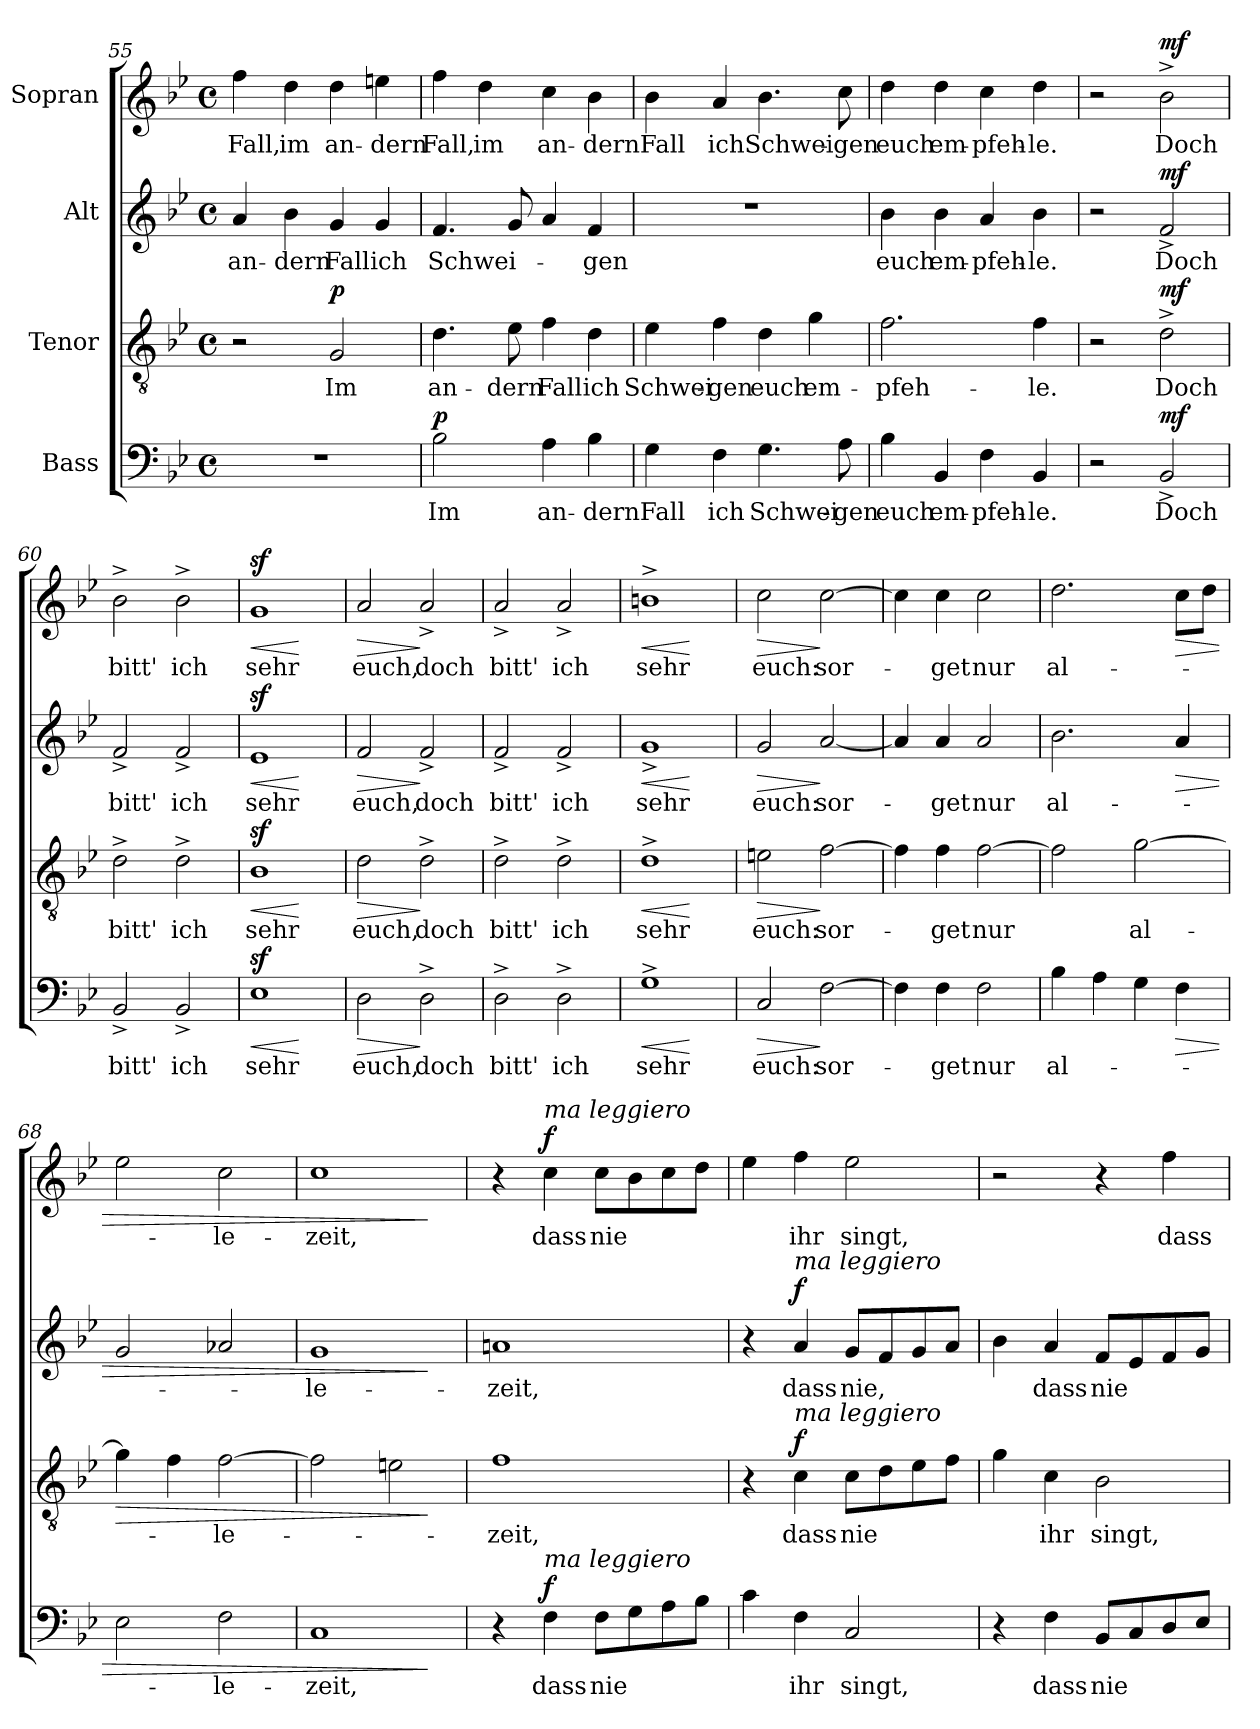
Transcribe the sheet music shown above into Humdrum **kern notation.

**kern	**text	**dynam	**kern	**text	**dynam	**kern	**text	**dynam	**kern	**text	**dynam
*part4	*part4	*part4	*part3	*part3	*part3	*part2	*part2	*part2	*part1	*part1	*part1
*staff4	*staff4	*staff4	*staff3	*staff3	*staff3	*staff2	*staff2	*staff2	*staff1	*staff1	*staff1
*I"Bass	*	*	*I"Tenor	*	*	*I"Alt	*	*	*I"Sopran	*	*
*clefF4	*	*	*clefGv2	*	*	*clefG2	*	*	*clefG2	*	*
*k[b-e-]	*	*	*k[b-e-]	*	*	*k[b-e-]	*	*	*k[b-e-]	*	*
*B-:	*	*	*B-:	*	*	*B-:	*	*	*B-:	*	*
*M4/4	*	*	*M4/4	*	*	*M4/4	*	*	*M4/4	*	*
*met(c)	*	*	*met(c)	*	*	*met(c)	*	*	*met(c)	*	*
=55	=55	=55	=55	=55	=55	=55	=55	=55	=55	=55	=55
1r	.	.	2r	.	.	4a/	an-	.	4ff\	Fall,	.
.	.	.	.	.	.	4b-\	-dern	.	4dd\	im	.
!	!	!	!	!	!LO:DY:a	!	!	!	!	!	!
.	.	.	2G/	Im	p	4g/	Fall	.	4dd\	an-	.
.	.	.	.	.	.	4g/	ich	.	4een\	-dern	.
=56	=56	=56	=56	=56	=56	=56	=56	=56	=56	=56	=56
!	!	!LO:DY:a	!	!	!	!	!	!	!	!	!
2B-\	Im	p	4.d\	an-	.	4.f/	Schwei-	.	4ff\	Fall,	.
.	.	.	.	.	.	.	.	.	4dd\	im	.
.	.	.	8e-\	-dern	.	8g/	.	.	.	.	.
4A\	an-	.	4f\	Fall	.	4a/	.	.	4cc\	an-	.
4B-\	-dern	.	4d\	ich	.	4f/	-gen	.	4b-\	-dern	.
=57	=57	=57	=57	=57	=57	=57	=57	=57	=57	=57	=57
4G\	Fall	.	4e-\	Schwei-	.	1r	.	.	4b-\	Fall	.
4F\	ich	.	4f\	-gen	.	.	.	.	4a/	ich	.
4.G\	Schwei-	.	4d\	euch	.	.	.	.	4.b-\	Schwei-	.
.	.	.	4g\	em-	.	.	.	.	.	.	.
8A\	-gen	.	.	.	.	.	.	.	8cc\	-gen	.
=58	=58	=58	=58	=58	=58	=58	=58	=58	=58	=58	=58
4B-\	euch	.	2.f\	-pfeh-	.	4b-\	euch	.	4dd\	euch	.
4BB-/	em-	.	.	.	.	4b-\	em-	.	4dd\	em-	.
4F\	-pfeh-	.	.	.	.	4a/	-pfeh-	.	4cc\	-pfeh-	.
4BB-/	-le.	.	4f\	-le.	.	4b-\	-le.	.	4dd\	-le.	.
!!LO:LB:g=z
=59	=59	=59	=59	=59	=59	=59	=59	=59	=59	=59	=59
2r	.	.	2r	.	.	2r	.	.	2r	.	.
!	!	!LO:DY:a	!	!	!LO:DY:a	!	!	!LO:DY:a	!	!	!LO:DY:a
2BB-^/	Doch	mf	2d^\	Doch	mf	2f^/	Doch	mf	2b-^\	Doch	mf
=60	=60	=60	=60	=60	=60	=60	=60	=60	=60	=60	=60
2BB-^/	bitt'	.	2d^\	bitt'	.	2f^/	bitt'	.	2b-^\	bitt'	.
2BB-^/	ich	.	2d^\	ich	.	2f^/	ich	.	2b-^\	ich	.
=61	=61	=61	=61	=61	=61	=61	=61	=61	=61	=61	=61
!	!	!LO:HP:b	!	!	!LO:HP:b	!	!	!LO:HP:b	!	!	!LO:HP:b
1E-z>	sehr	<	1B-z>	sehr	<	1e-z>	sehr	<	1gz>	sehr	<
.	.	[	.	.	[	.	.	[	.	.	[
=62	=62	=62	=62	=62	=62	=62	=62	=62	=62	=62	=62
!	!	!LO:HP:b	!	!	!LO:HP:b	!	!	!LO:HP:b	!	!	!LO:HP:b
2D\	euch,	>	2d\	euch,	>	2f/	euch,	>	2a/	euch,	>
2D^\	doch	]	2d^\	doch	]	2f^/	doch	]	2a^/	doch	]
=63	=63	=63	=63	=63	=63	=63	=63	=63	=63	=63	=63
2D^\	bitt'	.	2d^\	bitt'	.	2f^/	bitt'	.	2a^/	bitt'	.
2D^\	ich	.	2d^\	ich	.	2f^/	ich	.	2a^/	ich	.
=64	=64	=64	=64	=64	=64	=64	=64	=64	=64	=64	=64
!	!	!LO:HP:b	!	!	!LO:HP:b	!	!	!LO:HP:b	!	!	!LO:HP:b
1G^	sehr	<	1d^	sehr	<	1g^	sehr	<	1bn^	sehr	<
.	.	[	.	.	[	.	.	[	.	.	[
=65	=65	=65	=65	=65	=65	=65	=65	=65	=65	=65	=65
!	!	!LO:HP:b	!	!	!LO:HP:b	!	!	!LO:HP:b	!	!	!LO:HP:b
2C/	euch:	>	2en\	euch:	>	2g/	euch:	>	2cc\	euch:	>
[2F\	sor-	]	[2f\	sor-	]	[2a/	sor-	]	[2cc\	sor-	]
=66	=66	=66	=66	=66	=66	=66	=66	=66	=66	=66	=66
4F\]	.	.	4f\]	.	.	4a/]	.	.	4cc\]	.	.
4F\	-get	.	4f\	-get	.	4a/	-get	.	4cc\	-get	.
2F\	nur	.	[2f\	nur	.	2a/	nur	.	2cc\	nur	.
!!LO:PB:g=z
=67	=67	=67	=67	=67	=67	=67	=67	=67	=67	=67	=67
4B-\	al-	.	2f\]	.	.	2.b-\	al-	.	2.dd\	al-	.
4A\	.	.	.	.	.	.	.	.	.	.	.
4G\	.	.	[2g\	al-	.	.	.	.	.	.	.
!	!	!LO:HP:b	!	!	!	!	!	!LO:HP:b	!	!	!LO:HP:b
4F\	.	>	.	.	.	4a/	.	>	8cc\L	.	>
.	.	.	.	.	.	.	.	.	8dd\J	.	.
=68	=68	=68	=68	=68	=68	=68	=68	=68	=68	=68	=68
!	!	!	!	!	!LO:HP:b	!	!	!	!	!	!
2E-\	.	.	4g\]	.	>	2g/	.	.	2ee-\	.	.
.	.	.	4f\	.	.	.	.	.	.	.	.
2F\	-le-	.	[2f\	-le-	.	2a-X/	.	.	2cc\	-le-	.
=69	=69	=69	=69	=69	=69	=69	=69	=69	=69	=69	=69
1C	-zeit,	.	2f\]	.	.	1g	-le-	.	1cc	-zeit,	.
.	.	.	2en\	.	.	.	.	.	.	.	.
.	.	]	.	.	]	.	.	]	.	.	]
=70	=70	=70	=70	=70	=70	=70	=70	=70	=70	=70	=70
4r	.	.	1f	-zeit,	.	1an	-zeit,	.	4r	.	.
!	!	!	!	!	!	!	!	!	!LO:TX:a:i:t=ma leggiero	!	!
!LO:TX:a:i:t=ma leggiero	!	!	!	!	!	!	!	!	!	!	!
!	!	!LO:DY:a	!	!	!	!	!	!	!	!	!LO:DY:a
4F\	dass	f	.	.	.	.	.	.	4cc\	dass	f
8F\L	nie	.	.	.	.	.	.	.	8cc\L	nie	.
8G\	.	.	.	.	.	.	.	.	8b-\	.	.
8A\	.	.	.	.	.	.	.	.	8cc\	.	.
8B-\J	.	.	.	.	.	.	.	.	8dd\J	.	.
=71	=71	=71	=71	=71	=71	=71	=71	=71	=71	=71	=71
4c\	.	.	4r	.	.	4r	.	.	4ee-\	.	.
!	!	!	!	!	!	!LO:TX:a:i:t=ma leggiero	!	!	!	!	!
!	!	!	!LO:TX:a:i:t=ma leggiero	!	!	!	!	!	!	!	!
!	!	!	!	!	!LO:DY:a	!	!	!LO:DY:a	!	!	!
4F\	ihr	.	4c\	dass	f	4a/	dass	f	4ff\	ihr	.
2C/	singt,	.	8c\L	nie	.	8g/L	nie,	.	2ee-\	singt,	.
.	.	.	8d\	.	.	8f/	.	.	.	.	.
.	.	.	8e-\	.	.	8g/	.	.	.	.	.
.	.	.	8f\J	.	.	8a/J	.	.	.	.	.
!!LO:LB:g=z
=72	=72	=72	=72	=72	=72	=72	=72	=72	=72	=72	=72
4r	.	.	4g\	.	.	4b-\	.	.	2r	.	.
4F\	dass	.	4c\	ihr	.	4a/	dass	.	.	.	.
8BB-/L	nie	.	2B-\	singt,	.	8f/L	nie	.	4r	.	.
8C/	.	.	.	.	.	8e-/	.	.	.	.	.
8D/	.	.	.	.	.	8f/	.	.	4ff\	dass	.
8E-/J	.	.	.	.	.	8g/J	.	.	.	.	.
=	=	=	=	=	=	=	=	=	=	=	=
*-	*-	*-	*-	*-	*-	*-	*-	*-	*-	*-	*-
